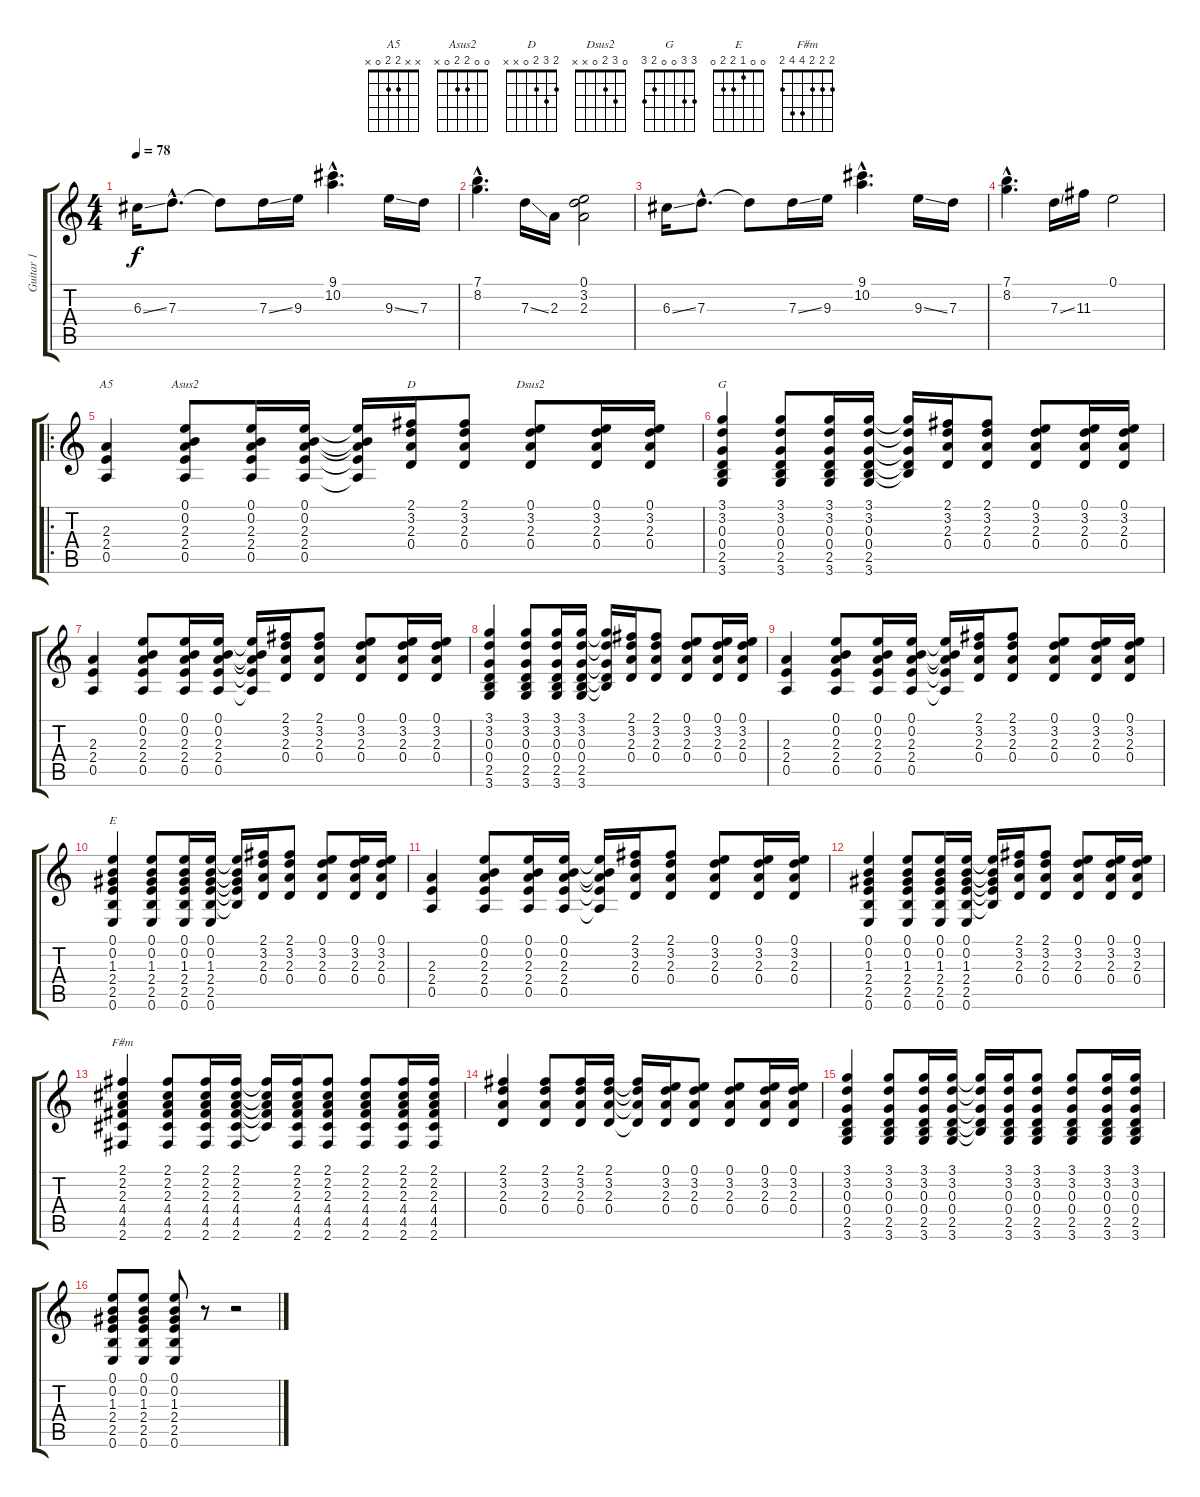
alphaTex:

\track ("Guitar 1" "Guitar 1") {instrument acousticguitarsteel}
\staff {score tabs}
\tuning (E4 B3 G3 D3 A2 E2) {hide}
\chord ("A5" x x 2 2 0 x)
\chord ("Asus2" 0 0 2 2 0 x)
\chord ("D" 2 3 2 0 x x)
\chord ("Dsus2" 0 3 2 0 x x)
\chord ("G" 3 3 0 0 2 3)
\chord ("E" 0 0 1 2 2 0)
\chord ("F#m" 2 2 2 4 4 2)
\ts (4 4)
\tempo 78
\clef g2
\ks c
6.3{ss}.16{dy f instrument acousticguitarsteel} 7.3{hac}.8{d} 7.3{t}.8 7.3{ss}.16 9.3.16 (9.1{hac} 10.2{hac}).4{d} 9.3{ss}.16 7.3.16 |
(7.1{hac} 8.2{hac}).4{d} 7.3{ss}.16 2.3.16 (0.1 3.2 2.3).2 |
6.3{ss}.16 7.3{hac}.8{d} 7.3{t}.8 7.3{ss}.16 9.3.16 (9.1{hac} 10.2{hac}).4{d} 9.3{ss}.16 7.3.16 |
(7.1{hac} 8.2{hac}).4{d} 7.3{ss}.16 11.3.16 0.1.2 |
\ro
(2.3 2.4 0.5).4{ch "A5"} (0.1 0.2 2.3 2.4 0.5).8{ch "Asus2"} (0.1 0.2 2.3 2.4 0.5).16 (0.1 0.2 2.3 2.4 0.5).16 (0.1{t} 0.2{t} 2.3{t} 2.4{t} 0.5{t}).16 (2.1 3.2 2.3 0.4).16{ch "D"} (2.1 3.2 2.3 0.4).8 (0.1 3.2 2.3 0.4).8{ch "Dsus2"} (0.1 3.2 2.3 0.4).16 (0.1 3.2 2.3 0.4).16 |
(3.1 3.2 0.3 0.4 2.5 3.6).4{ch "G"} (3.1 3.2 0.3 0.4 2.5 3.6).8 (3.1 3.2 0.3 0.4 2.5 3.6).16 (3.1 3.2 0.3 0.4 2.5 3.6).16 (3.1{t} 3.2{t} 0.3{t} 0.4{t} 2.5{t}).16 (2.1 3.2 2.3 0.4).16 (2.1 3.2 2.3 0.4).8 (0.1 3.2 2.3 0.4).8 (0.1 3.2 2.3 0.4).16 (0.1 3.2 2.3 0.4).16 |
(2.3 2.4 0.5).4 (0.1 0.2 2.3 2.4 0.5).8 (0.1 0.2 2.3 2.4 0.5).16 (0.1 0.2 2.3 2.4 0.5).16 (0.1{t} 0.2{t} 2.3{t} 2.4{t} 0.5{t}).16 (2.1 3.2 2.3 0.4).16 (2.1 3.2 2.3 0.4).8 (0.1 3.2 2.3 0.4).8 (0.1 3.2 2.3 0.4).16 (0.1 3.2 2.3 0.4).16 |
(3.1 3.2 0.3 0.4 2.5 3.6).4 (3.1 3.2 0.3 0.4 2.5 3.6).8 (3.1 3.2 0.3 0.4 2.5 3.6).16 (3.1 3.2 0.3 0.4 2.5 3.6).16 (3.1{t} 3.2{t} 0.3{t} 0.4{t} 2.5{t}).16 (2.1 3.2 2.3 0.4).16 (2.1 3.2 2.3 0.4).8 (0.1 3.2 2.3 0.4).8 (0.1 3.2 2.3 0.4).16 (0.1 3.2 2.3 0.4).16 |
(2.3 2.4 0.5).4 (0.1 0.2 2.3 2.4 0.5).8 (0.1 0.2 2.3 2.4 0.5).16 (0.1 0.2 2.3 2.4 0.5).16 (0.1{t} 0.2{t} 2.3{t} 2.4{t} 0.5{t}).16 (2.1 3.2 2.3 0.4).16 (2.1 3.2 2.3 0.4).8 (0.1 3.2 2.3 0.4).8 (0.1 3.2 2.3 0.4).16 (0.1 3.2 2.3 0.4).16 |
(0.1 0.2 1.3 2.4 2.5 0.6).4{ch "E"} (0.1 0.2 1.3 2.4 2.5 0.6).8 (0.1 0.2 1.3 2.4 2.5 0.6).16 (0.1 0.2 1.3 2.4 2.5 0.6).16 (0.1{t} 0.2{t} 1.3{t} 2.4{t} 2.5{t}).16 (2.1 3.2 2.3 0.4).16 (2.1 3.2 2.3 0.4).8 (0.1 3.2 2.3 0.4).8 (0.1 3.2 2.3 0.4).16 (0.1 3.2 2.3 0.4).16 |
(2.3 2.4 0.5).4 (0.1 0.2 2.3 2.4 0.5).8 (0.1 0.2 2.3 2.4 0.5).16 (0.1 0.2 2.3 2.4 0.5).16 (0.1{t} 0.2{t} 2.3{t} 2.4{t} 0.5{t}).16 (2.1 3.2 2.3 0.4).16 (2.1 3.2 2.3 0.4).8 (0.1 3.2 2.3 0.4).8 (0.1 3.2 2.3 0.4).16 (0.1 3.2 2.3 0.4).16 |
(0.1 0.2 1.3 2.4 2.5 0.6).4 (0.1 0.2 1.3 2.4 2.5 0.6).8 (0.1 0.2 1.3 2.4 2.5 0.6).16 (0.1 0.2 1.3 2.4 2.5 0.6).16 (0.1{t} 0.2{t} 1.3{t} 2.4{t} 2.5{t}).16 (2.1 3.2 2.3 0.4).16 (2.1 3.2 2.3 0.4).8 (0.1 3.2 2.3 0.4).8 (0.1 3.2 2.3 0.4).16 (0.1 3.2 2.3 0.4).16 |
(2.1 2.2 2.3 4.4 4.5 2.6).4{ch "F#m"} (2.1 2.2 2.3 4.4 4.5 2.6).8 (2.1 2.2 2.3 4.4 4.5 2.6).16 (2.1 2.2 2.3 4.4 4.5 2.6).16 (2.1{t} 2.2{t} 2.3{t} 4.4{t} 4.5{t}).16 (2.1 2.2 2.3 4.4 4.5 2.6).16 (2.1 2.2 2.3 4.4 4.5 2.6).8 (2.1 2.2 2.3 4.4 4.5 2.6).8 (2.1 2.2 2.3 4.4 4.5 2.6).16 (2.1 2.2 2.3 4.4 4.5 2.6).16 |
(2.1 3.2 2.3 0.4).4 (2.1 3.2 2.3 0.4).8 (2.1 3.2 2.3 0.4).16 (2.1 3.2 2.3 0.4).16 (2.1{t} 3.2{t} 2.3{t} 0.4{t}).16 (0.1 3.2 2.3 0.4).16 (0.1 3.2 2.3 0.4).8 (0.1 3.2 2.3 0.4).8 (0.1 3.2 2.3 0.4).16 (0.1 3.2 2.3 0.4).16 |
(3.1 3.2 0.3 0.4 2.5 3.6).4 (3.1 3.2 0.3 0.4 2.5 3.6).8 (3.1 3.2 0.3 0.4 2.5 3.6).16 (3.1 3.2 0.3 0.4 2.5 3.6).16 (3.1{t} 3.2{t} 0.3{t} 0.4{t} 2.5{t}).16 (3.1 3.2 0.3 0.4 2.5 3.6).16 (3.1 3.2 0.3 0.4 2.5 3.6).8 (3.1 3.2 0.3 0.4 2.5 3.6).8 (3.1 3.2 0.3 0.4 2.5 3.6).16 (3.1 3.2 0.3 0.4 2.5 3.6).16 |
(0.1 0.2 1.3 2.4 2.5 0.6).8 (0.1 0.2 1.3 2.4 2.5 0.6).8 (0.1 0.2 1.3 2.4 2.5 0.6).8 r.8 r.2
